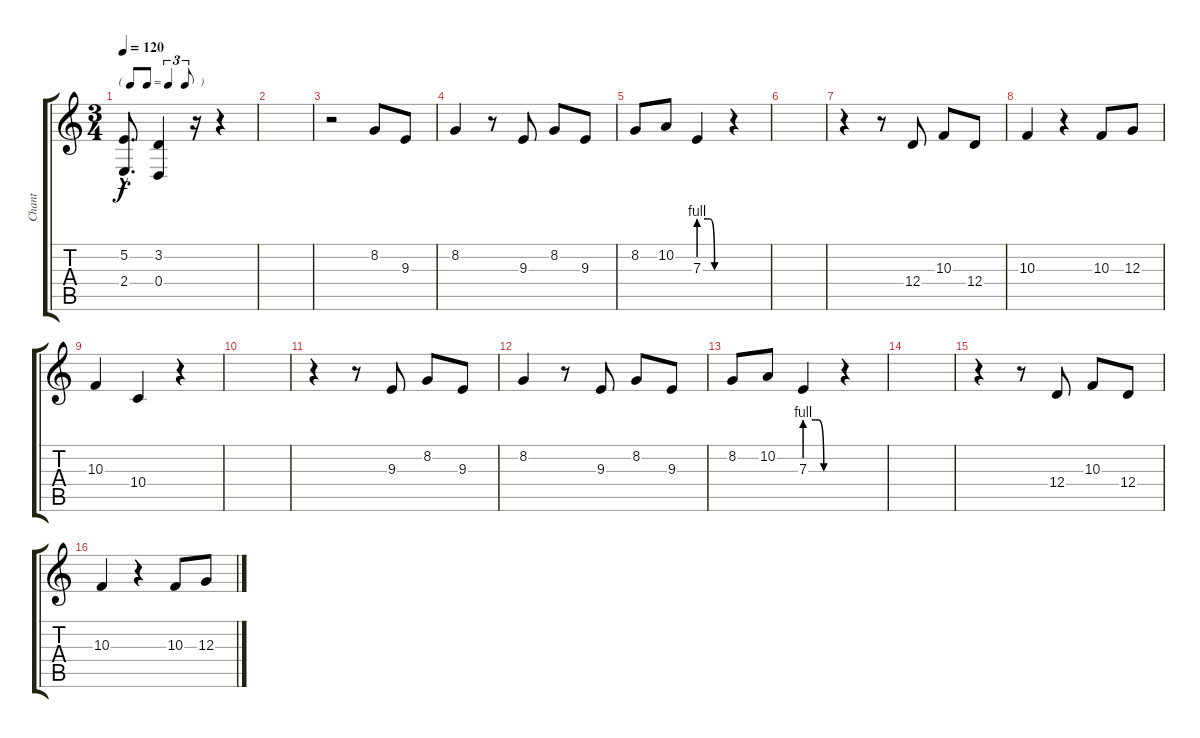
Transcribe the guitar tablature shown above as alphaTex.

\track ("Chant" "Chant") {instrument brightacousticpiano}
\staff {score tabs}
\tuning (E4 B3 G3 D3 A2 E2) {hide}
\ts (3 4)
\tf triplet8th
\tempo 120
\clef g2
\ks c
(5.2{hac} 2.4{hac}).8{d dy f} (3.2 0.4).4 r.16 r.4 |
|
r.2 8.2.8 9.3.8 |
8.2.4 r.8 9.3.8 8.2.8 9.3.8 |
8.2.8 10.2.8 7.3{be (custom 0 4 20 4 25 4 36 0 40 0 60 0)}.4 r.4 |
|
r.4 r.8 12.4.8 10.3.8 12.4.8 |
10.3.4 r.4 10.3.8 12.3.8 |
10.3.4 10.4.4 r.4 |
|
r.4 r.8 9.3.8 8.2.8 9.3.8 |
8.2.4 r.8 9.3.8 8.2.8 9.3.8 |
8.2.8 10.2.8 7.3{be (custom 0 4 20 4 25 4 36 0 40 0 60 0)}.4 r.4 |
|
r.4 r.8 12.4.8 10.3.8 12.4.8 |
10.3.4 r.4 10.3.8 12.3.8
